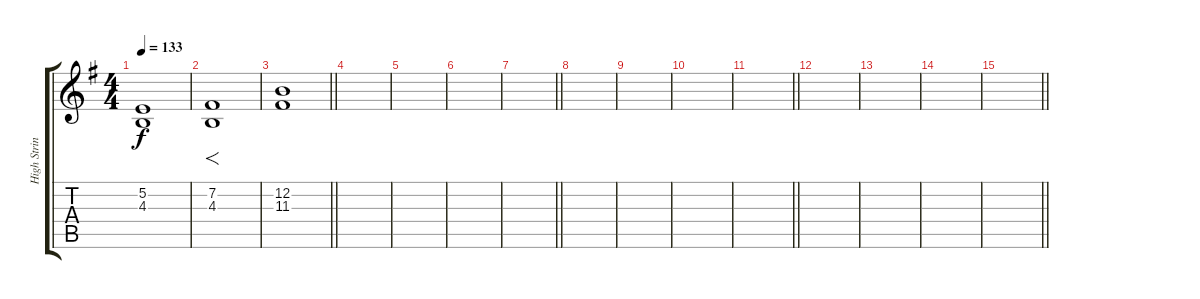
\track ("High Strings Standard" "High Strin") {instrument stringensemble1}
\staff {score tabs}
\tuning (E4 B3 G3 D3 A2 E2) {hide}
\ts (4 4)
\tempo 133
\clef g2
\ks eminor
(5.2{t} 4.3{t}).1{dy f} |
(7.2 4.3).1{f} |
\barLineRight lightlight
(12.2 11.3).1 |
\section ("" "")
|
|
|
\barLineRight lightlight
|
|
|
|
\barLineRight lightlight
|
|
|
|
\barLineRight lightlight
